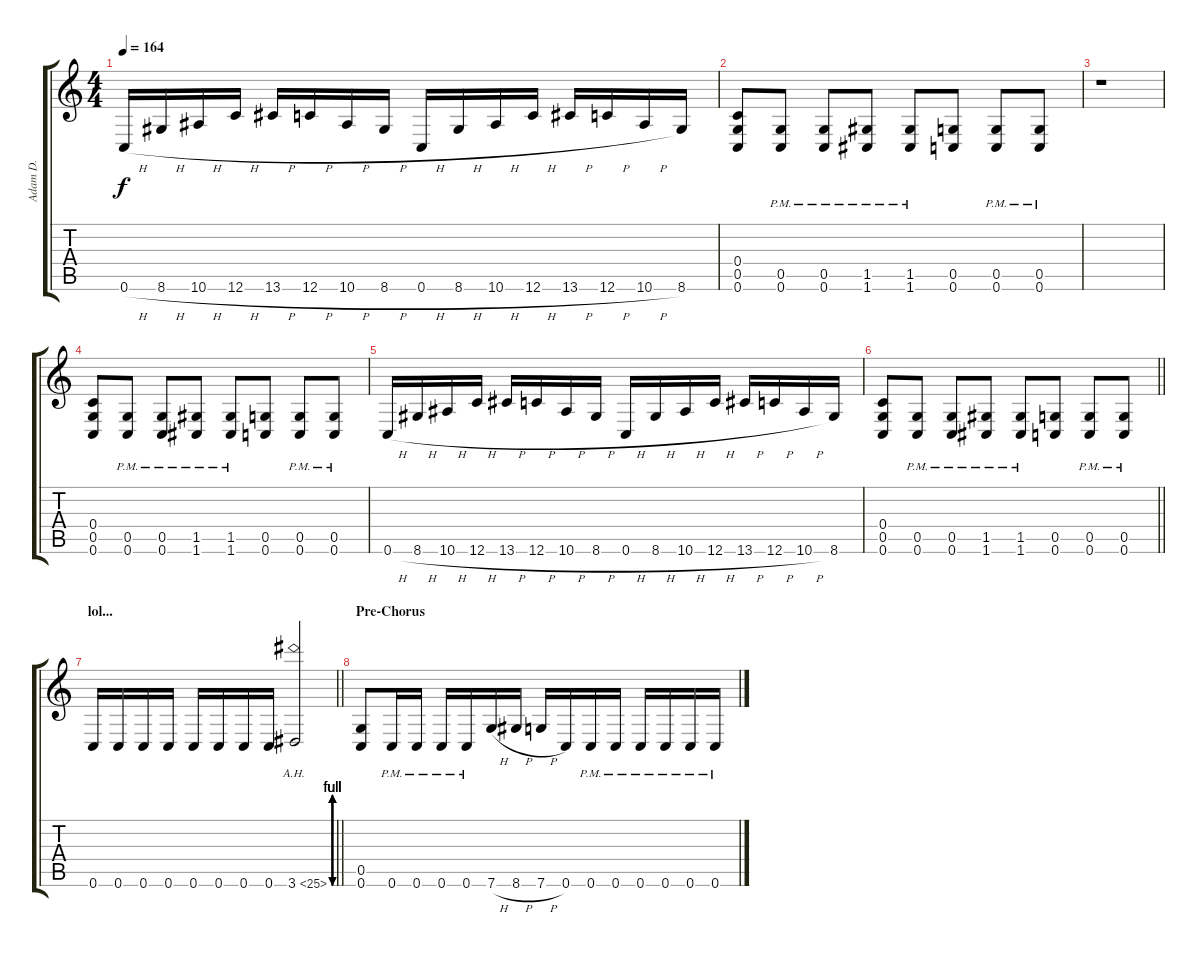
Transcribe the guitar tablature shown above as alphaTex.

\track ("Adam D." "Adam D.") {instrument distortionguitar}
\staff {score tabs}
\tuning (D4 A3 F3 C3 G2 C2) {hide}
\ts (4 4)
\tempo 164
\clef g2
\ks c
0.6{h}.16{dy f} 8.6{h}.16 10.6{h}.16 12.6{h}.16 13.6{h}.16 12.6{h}.16 10.6{h}.16 8.6{h}.16 0.6{h}.16 8.6{h}.16 10.6{h}.16 12.6{h}.16 13.6{h}.16 12.6{h}.16 10.6{h}.16 8.6.16 |
(0.4 0.5 0.6).8 (0.5{pm} 0.6{pm}).8 (0.5{pm} 0.6{pm}).8 (1.5{pm} 1.6{pm}).8 (1.5{pm} 1.6{pm}).8 (0.5 0.6).8 (0.5{pm} 0.6{pm}).8 (0.5{pm} 0.6{pm}).8 |
r.1 |
(0.4 0.5 0.6).8 (0.5{pm} 0.6{pm}).8 (0.5{pm} 0.6{pm}).8 (1.5{pm} 1.6{pm}).8 (1.5{pm} 1.6{pm}).8 (0.5 0.6).8 (0.5{pm} 0.6{pm}).8 (0.5{pm} 0.6{pm}).8 |
0.6{h}.16 8.6{h}.16 10.6{h}.16 12.6{h}.16 13.6{h}.16 12.6{h}.16 10.6{h}.16 8.6{h}.16 0.6{h}.16 8.6{h}.16 10.6{h}.16 12.6{h}.16 13.6{h}.16 12.6{h}.16 10.6{h}.16 8.6.16 |
\barLineRight lightlight
(0.4 0.5 0.6).8 (0.5{pm} 0.6{pm}).8 (0.5{pm} 0.6{pm}).8 (1.5{pm} 1.6{pm}).8 (1.5{pm} 1.6{pm}).8 (0.5 0.6).8 (0.5{pm} 0.6{pm}).8 (0.5{pm} 0.6{pm}).8 |
\section ("" "lol...")
\barLineRight lightlight
0.6.16 0.6.16 0.6.16 0.6.16 0.6.16 0.6.16 0.6.16 0.6.16 3.6{be (custom 0 0 7 0 12 0 15 4 18 4 23 0 27 0 30 0 33 0 35 4 38 4 44 0 47 0 53 4 55 4 60 4) ah 22}.2 |
\section ("" "Pre-Chorus")
(0.5 0.6).8 0.6{pm}.16 0.6{pm}.16 0.6{pm}.16 0.6{pm}.16 7.6{h}.16 8.6{h}.16 7.6{h}.16 0.6.16 0.6{pm}.16 0.6{pm}.16 0.6{pm}.16 0.6{pm}.16 0.6{pm}.16 0.6{pm}.16
